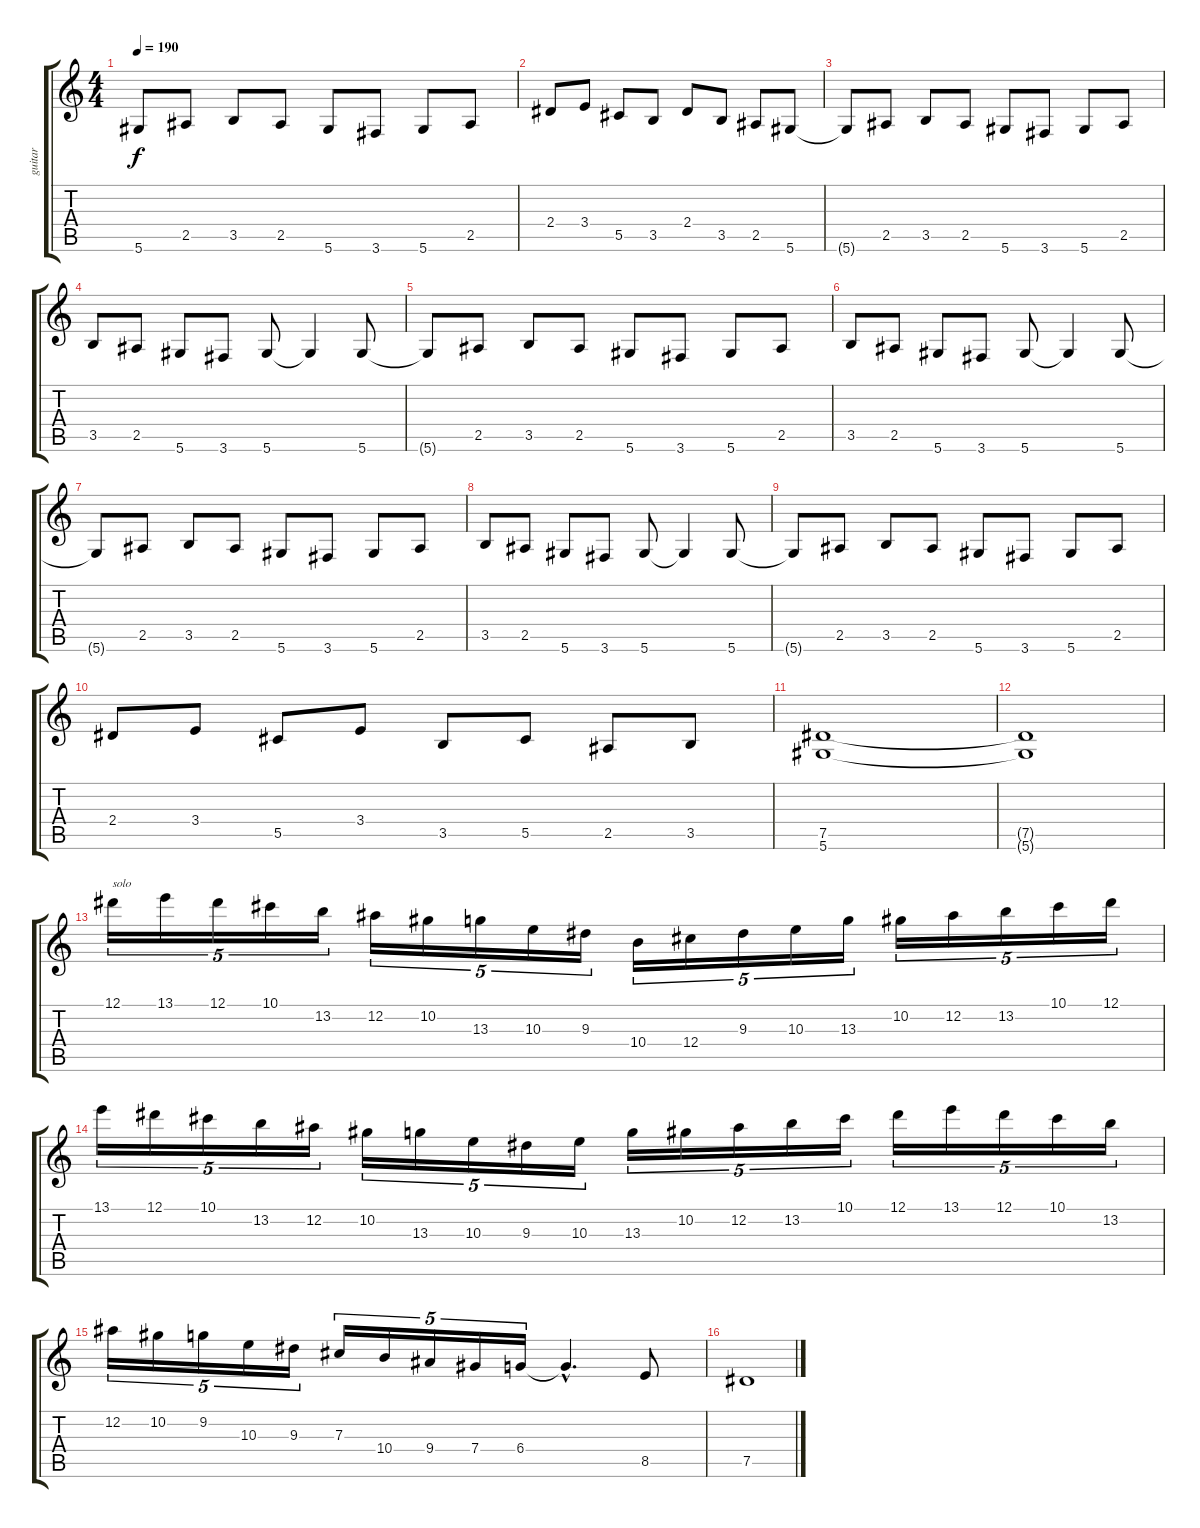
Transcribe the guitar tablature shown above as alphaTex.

\track ("guitar" "guitar") {instrument distortionguitar}
\staff {score tabs}
\tuning (Eb4 Bb3 Gb3 Db3 Ab2 Eb2) {hide}
\ts (4 4)
\tempo 190
\clef g2
\ks c
5.6{t}.8{dy f} 2.5.8 3.5.8 2.5.8 5.6.8 3.6.8 5.6.8 2.5.8 |
2.4.8 3.4.8 5.5.8 3.5.8 2.4.8 3.5.8 2.5.8 5.6.8 |
5.6{t}.8 2.5.8 3.5.8 2.5.8 5.6.8 3.6.8 5.6.8 2.5.8 |
3.5.8 2.5.8 5.6.8 3.6.8 5.6.8 5.6{t}.4 5.6.8 |
5.6{t}.8 2.5.8 3.5.8 2.5.8 5.6.8 3.6.8 5.6.8 2.5.8 |
3.5.8 2.5.8 5.6.8 3.6.8 5.6.8 5.6{t}.4 5.6.8 |
5.6{t}.8 2.5.8 3.5.8 2.5.8 5.6.8 3.6.8 5.6.8 2.5.8 |
3.5.8 2.5.8 5.6.8 3.6.8 5.6.8 5.6{t}.4 5.6.8 |
5.6{t}.8 2.5.8 3.5.8 2.5.8 5.6.8 3.6.8 5.6.8 2.5.8 |
2.4.8 3.4.8 5.5.8 3.4.8 3.5.8 5.5.8 2.5.8 3.5.8 |
(7.5 5.6).1 |
(7.5{t} 5.6{t}).1 |
12.1.16{tu (5 4) txt "solo"} 13.1.16{tu (5 4)} 12.1.16{tu (5 4)} 10.1.16{tu (5 4)} 13.2.16{tu (5 4)} 12.2.16{tu (5 4)} 10.2.16{tu (5 4)} 13.3.16{tu (5 4)} 10.3.16{tu (5 4)} 9.3.16{tu (5 4)} 10.4.16{tu (5 4)} 12.4.16{tu (5 4)} 9.3.16{tu (5 4)} 10.3.16{tu (5 4)} 13.3.16{tu (5 4)} 10.2.16{tu (5 4)} 12.2.16{tu (5 4)} 13.2.16{tu (5 4)} 10.1.16{tu (5 4)} 12.1.16{tu (5 4)} |
13.1.16{tu (5 4)} 12.1.16{tu (5 4)} 10.1.16{tu (5 4)} 13.2.16{tu (5 4)} 12.2.16{tu (5 4)} 10.2.16{tu (5 4)} 13.3.16{tu (5 4)} 10.3.16{tu (5 4)} 9.3.16{tu (5 4)} 10.3.16{tu (5 4)} 13.3.16{tu (5 4)} 10.2.16{tu (5 4)} 12.2.16{tu (5 4)} 13.2.16{tu (5 4)} 10.1.16{tu (5 4)} 12.1.16{tu (5 4)} 13.1.16{tu (5 4)} 12.1.16{tu (5 4)} 10.1.16{tu (5 4)} 13.2.16{tu (5 4)} |
12.2.16{tu (5 4)} 10.2.16{tu (5 4)} 9.2.16{tu (5 4)} 10.3.16{tu (5 4)} 9.3.16{tu (5 4)} 7.3.16{tu (5 4)} 10.4.16{tu (5 4)} 9.4.16{tu (5 4)} 7.4.16{tu (5 4)} 6.4.16{tu (5 4)} 6.4{hac t}.4{d} 8.5.8 |
7.5.1
